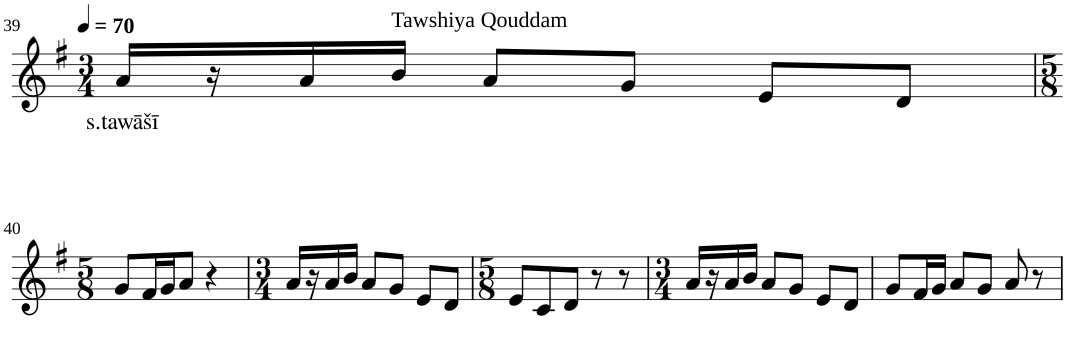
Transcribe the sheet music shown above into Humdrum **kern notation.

**kern	**text
*part1	*part1
*staff1	*staff1
*I"Violin	*
!!LO:PB:g=z
*clefG2	*
*k[f#]	*
*G:	*
*M3/4	*
*MM70	*
=39	=39
!	!LO:LY:b
16a/LL	s.tawāšī
16r	.
16a/	.
!LO:TX:a:t=Tawshiya Qouddam	!
16b/JJ	.
8a/L	.
8g/J	.
8e/L	.
8d/J	.
!!LO:LB:g=z
=40	=40
*M5/8	*
8g/L	.
16f#/L	.
16g/J	.
8a/J	.
4r	.
=41	=41
*M3/4	*
16a/LL	.
16r	.
16a/	.
16b/JJ	.
8a/L	.
8g/J	.
8e/L	.
8d/J	.
=42	=42
*M5/8	*
8e/L	.
8c/	.
8d/J	.
8r	.
8r	.
=43	=43
*M3/4	*
16a/LL	.
16r	.
16a/	.
16b/JJ	.
8a/L	.
8g/J	.
8e/L	.
8d/J	.
=44	=44
8g/L	.
16f#/L	.
16g/JJ	.
8a/L	.
8g/J	.
8a/	.
8r	.
=	=
*-	*-
